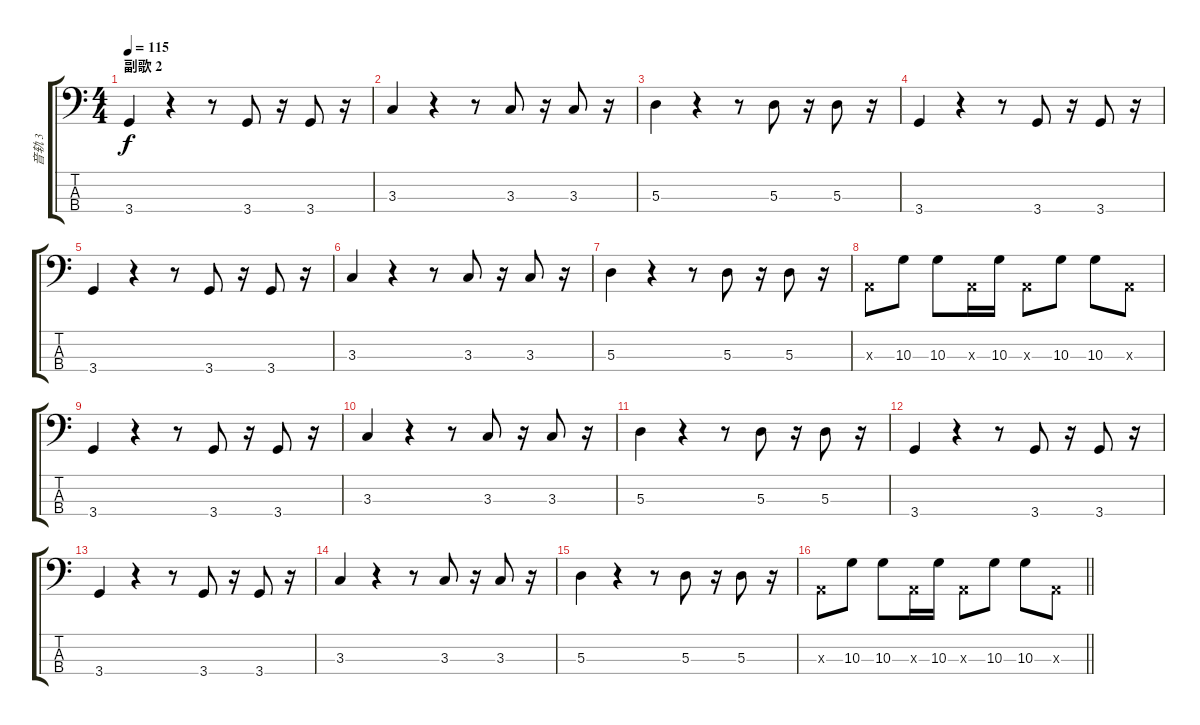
\track ("音轨 3" "音轨 3") {instrument electricbassfinger}
\staff {score tabs}
\tuning (G2 D2 A1 E1) {hide}
\ts (4 4)
\section ("" "副歌 2 ")
\tempo 115
\clef f4
\ks c
3.4.4{dy f} r.4 r.8 3.4.8 r.16 3.4.8 r.16 |
3.3.4 r.4 r.8 3.3.8 r.16 3.3.8 r.16 |
5.3.4 r.4 r.8 5.3.8 r.16 5.3.8 r.16 |
3.4.4 r.4 r.8 3.4.8 r.16 3.4.8 r.16 |
3.4.4 r.4 r.8 3.4.8 r.16 3.4.8 r.16 |
3.3.4 r.4 r.8 3.3.8 r.16 3.3.8 r.16 |
5.3.4 r.4 r.8 5.3.8 r.16 5.3.8 r.16 |
0.3{x}.8 10.3.8 10.3.8 0.3{x}.16 10.3.16 0.3{x}.8 10.3.8 10.3.8 0.3{x}.8 |
3.4.4 r.4 r.8 3.4.8 r.16 3.4.8 r.16 |
3.3.4 r.4 r.8 3.3.8 r.16 3.3.8 r.16 |
5.3.4 r.4 r.8 5.3.8 r.16 5.3.8 r.16 |
3.4.4 r.4 r.8 3.4.8 r.16 3.4.8 r.16 |
3.4.4 r.4 r.8 3.4.8 r.16 3.4.8 r.16 |
3.3.4 r.4 r.8 3.3.8 r.16 3.3.8 r.16 |
5.3.4 r.4 r.8 5.3.8 r.16 5.3.8 r.16 |
\barLineRight lightlight
0.3{x}.8 10.3.8 10.3.8 0.3{x}.16 10.3.16 0.3{x}.8 10.3.8 10.3.8 0.3{x}.8
